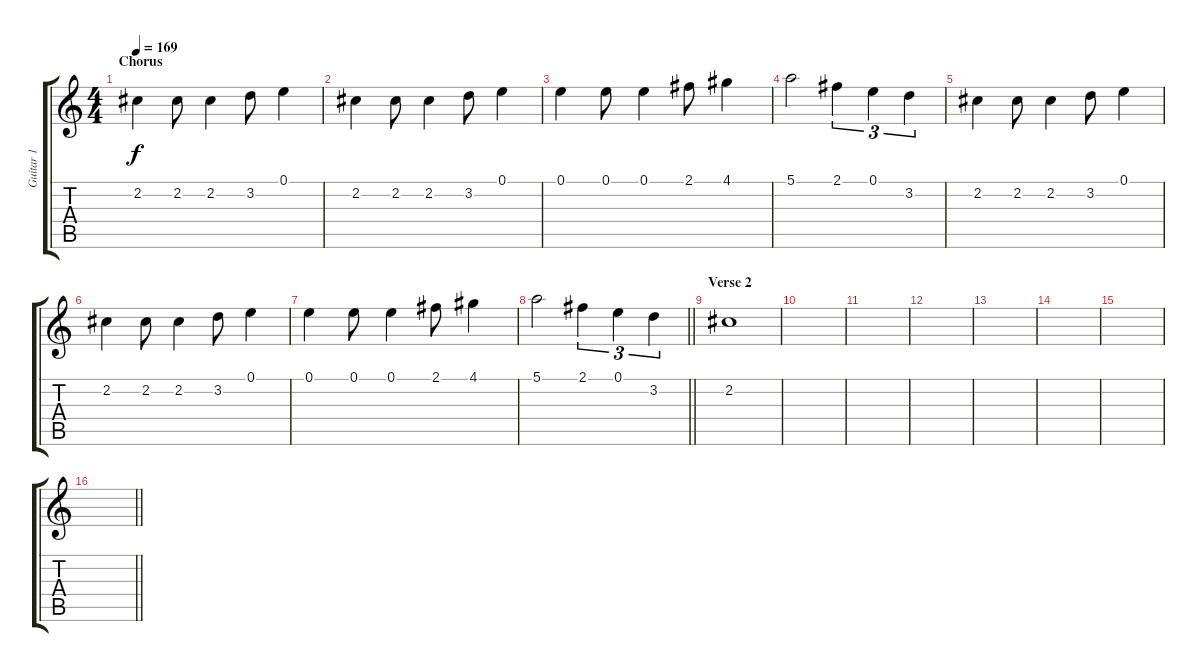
\track ("Guitar 1" "Guitar 1") {instrument overdrivenguitar}
\staff {score tabs}
\tuning (E4 B3 G3 D3 A2 E2) {hide}
\ts (4 4)
\section ("" "Chorus")
\tempo 169
\clef g2
\ks c
2.2.4{dy f} 2.2.8 2.2.4 3.2.8 0.1.4 |
2.2.4 2.2.8 2.2.4 3.2.8 0.1.4 |
0.1.4 0.1.8 0.1.4 2.1.8 4.1.4 |
5.1.2 2.1.4{tu (3 2)} 0.1.4{tu (3 2)} 3.2.4{tu (3 2)} |
2.2.4 2.2.8 2.2.4 3.2.8 0.1.4 |
2.2.4 2.2.8 2.2.4 3.2.8 0.1.4 |
0.1.4 0.1.8 0.1.4 2.1.8 4.1.4 |
\barLineRight lightlight
5.1.2 2.1.4{tu (3 2)} 0.1.4{tu (3 2)} 3.2.4{tu (3 2)} |
\section ("" "Verse 2")
2.2.1 |
|
|
|
|
|
|
\barLineRight lightlight
